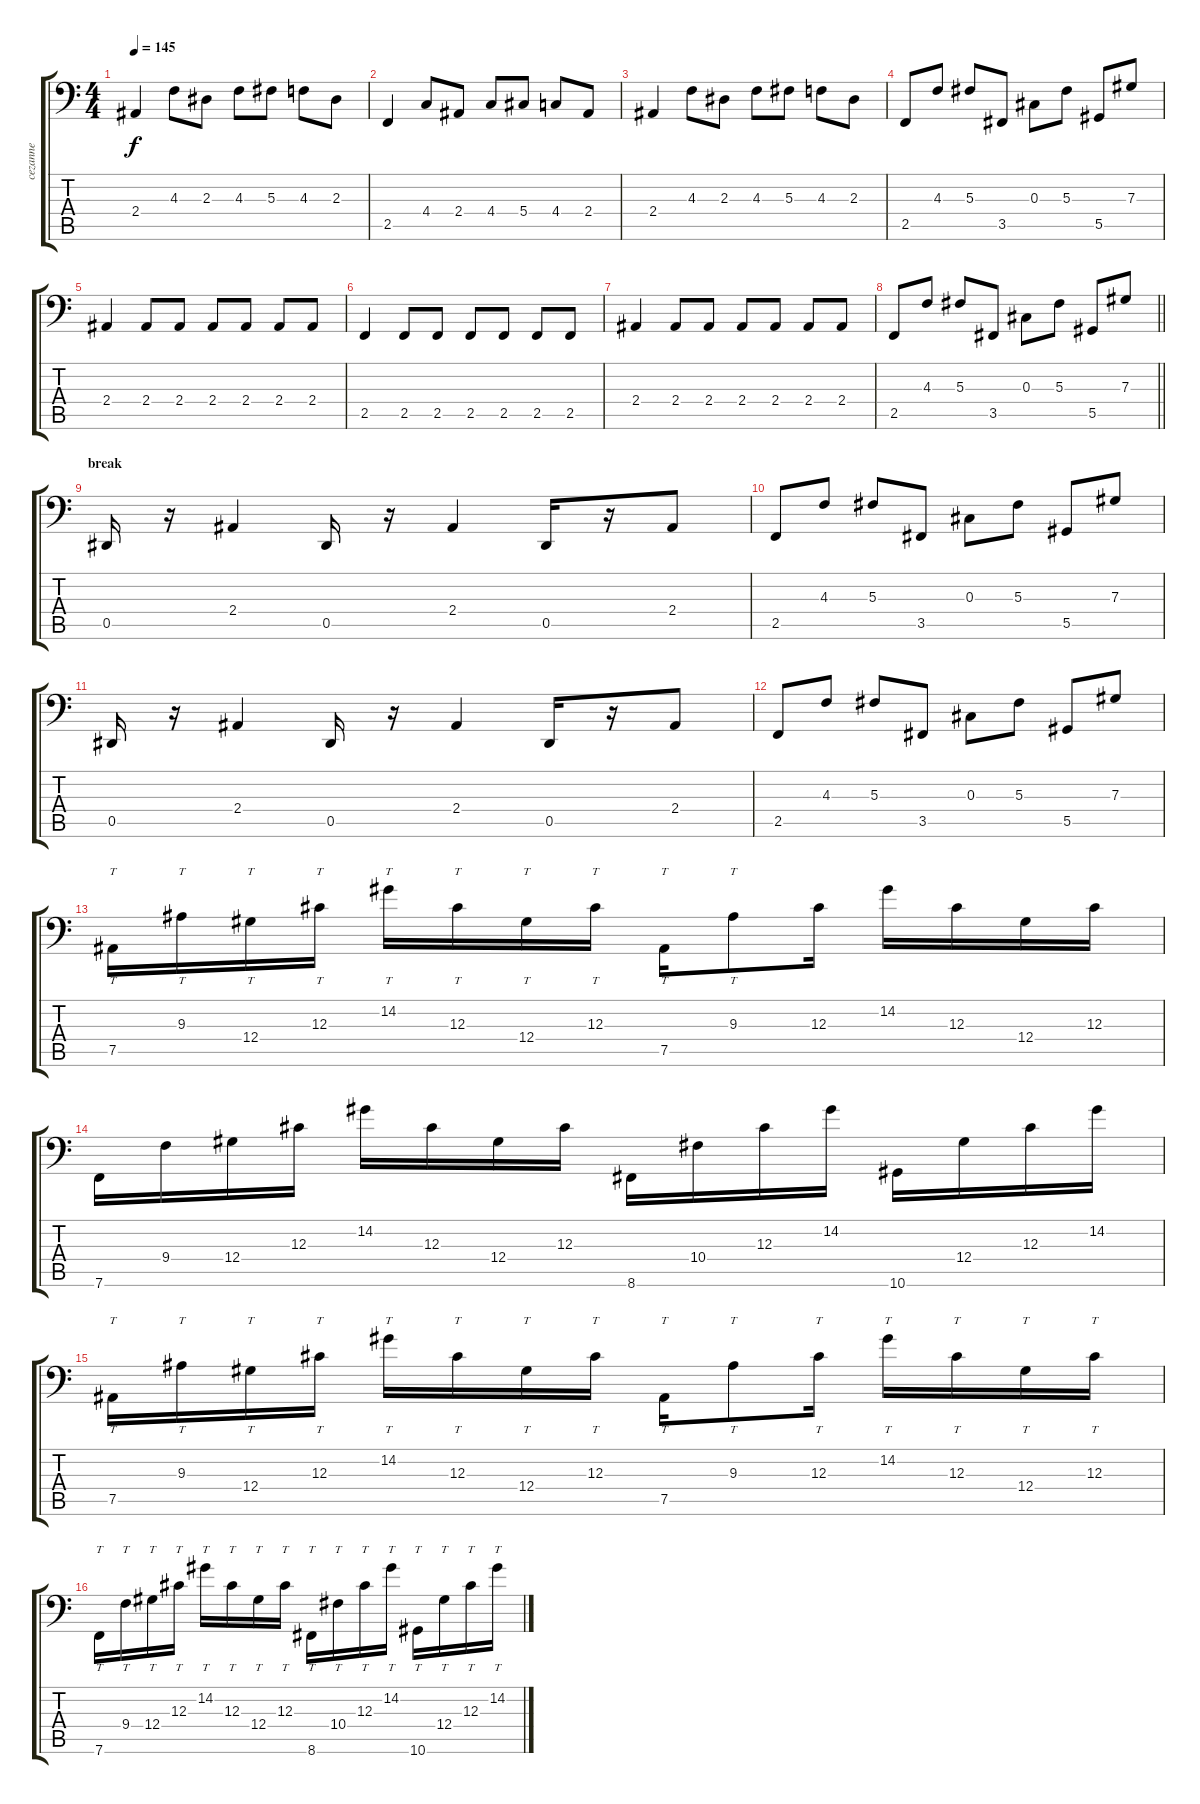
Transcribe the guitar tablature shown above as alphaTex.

\track ("cezanne" "cezanne") {instrument electricbassfinger}
\staff {score tabs}
\tuning (Bb2 Gb2 Db2 Ab1 Eb1 Bb0) {hide}
\ts (4 4)
\tempo 145
\clef f4
\ks c
2.4.4{dy f} 4.3.8 2.3.8 4.3.8 5.3.8 4.3.8 2.3.8 |
2.5.4 4.4.8 2.4.8 4.4.8 5.4.8 4.4.8 2.4.8 |
2.4.4 4.3.8 2.3.8 4.3.8 5.3.8 4.3.8 2.3.8 |
2.5.8 4.3.8 5.3.8 3.5.8 0.3.8 5.3.8 5.5.8 7.3.8 |
2.4.4 2.4.8 2.4.8 2.4.8 2.4.8 2.4.8 2.4.8 |
2.5.4 2.5.8 2.5.8 2.5.8 2.5.8 2.5.8 2.5.8 |
2.4.4 2.4.8 2.4.8 2.4.8 2.4.8 2.4.8 2.4.8 |
\barLineRight lightlight
2.5.8 4.3.8 5.3.8 3.5.8 0.3.8 5.3.8 5.5.8 7.3.8 |
\section ("" "break")
0.5.16 r.16 2.4.4 0.5.16 r.16 2.4.4 0.5.16 r.16 2.4.8 |
2.5.8 4.3.8 5.3.8 3.5.8 0.3.8 5.3.8 5.5.8 7.3.8 |
0.5.16 r.16 2.4.4 0.5.16 r.16 2.4.4 0.5.16 r.16 2.4.8 |
2.5.8 4.3.8 5.3.8 3.5.8 0.3.8 5.3.8 5.5.8 7.3.8 |
7.5.16{tt} 9.3.16{tt} 12.4.16{tt} 12.3.16{tt} 14.2.16{tt} 12.3.16{tt} 12.4.16{tt} 12.3.16{tt} 7.5.16{tt} 9.3.8{tt} 12.3.16 14.2.16 12.3.16 12.4.16 12.3.16 |
7.6.16 9.4.16 12.4.16 12.3.16 14.2.16 12.3.16 12.4.16 12.3.16 8.6.16 10.4.16 12.3.16 14.2.16 10.6.16 12.4.16 12.3.16 14.2.16 |
7.5.16{tt} 9.3.16{tt} 12.4.16{tt} 12.3.16{tt} 14.2.16{tt} 12.3.16{tt} 12.4.16{tt} 12.3.16{tt} 7.5.16{tt} 9.3.8{tt} 12.3.16{tt} 14.2.16{tt} 12.3.16{tt} 12.4.16{tt} 12.3.16{tt} |
7.6.16{tt} 9.4.16{tt} 12.4.16{tt} 12.3.16{tt} 14.2.16{tt} 12.3.16{tt} 12.4.16{tt} 12.3.16{tt} 8.6.16{tt} 10.4.16{tt} 12.3.16{tt} 14.2.16{tt} 10.6.16{tt} 12.4.16{tt} 12.3.16{tt} 14.2.16{tt}
